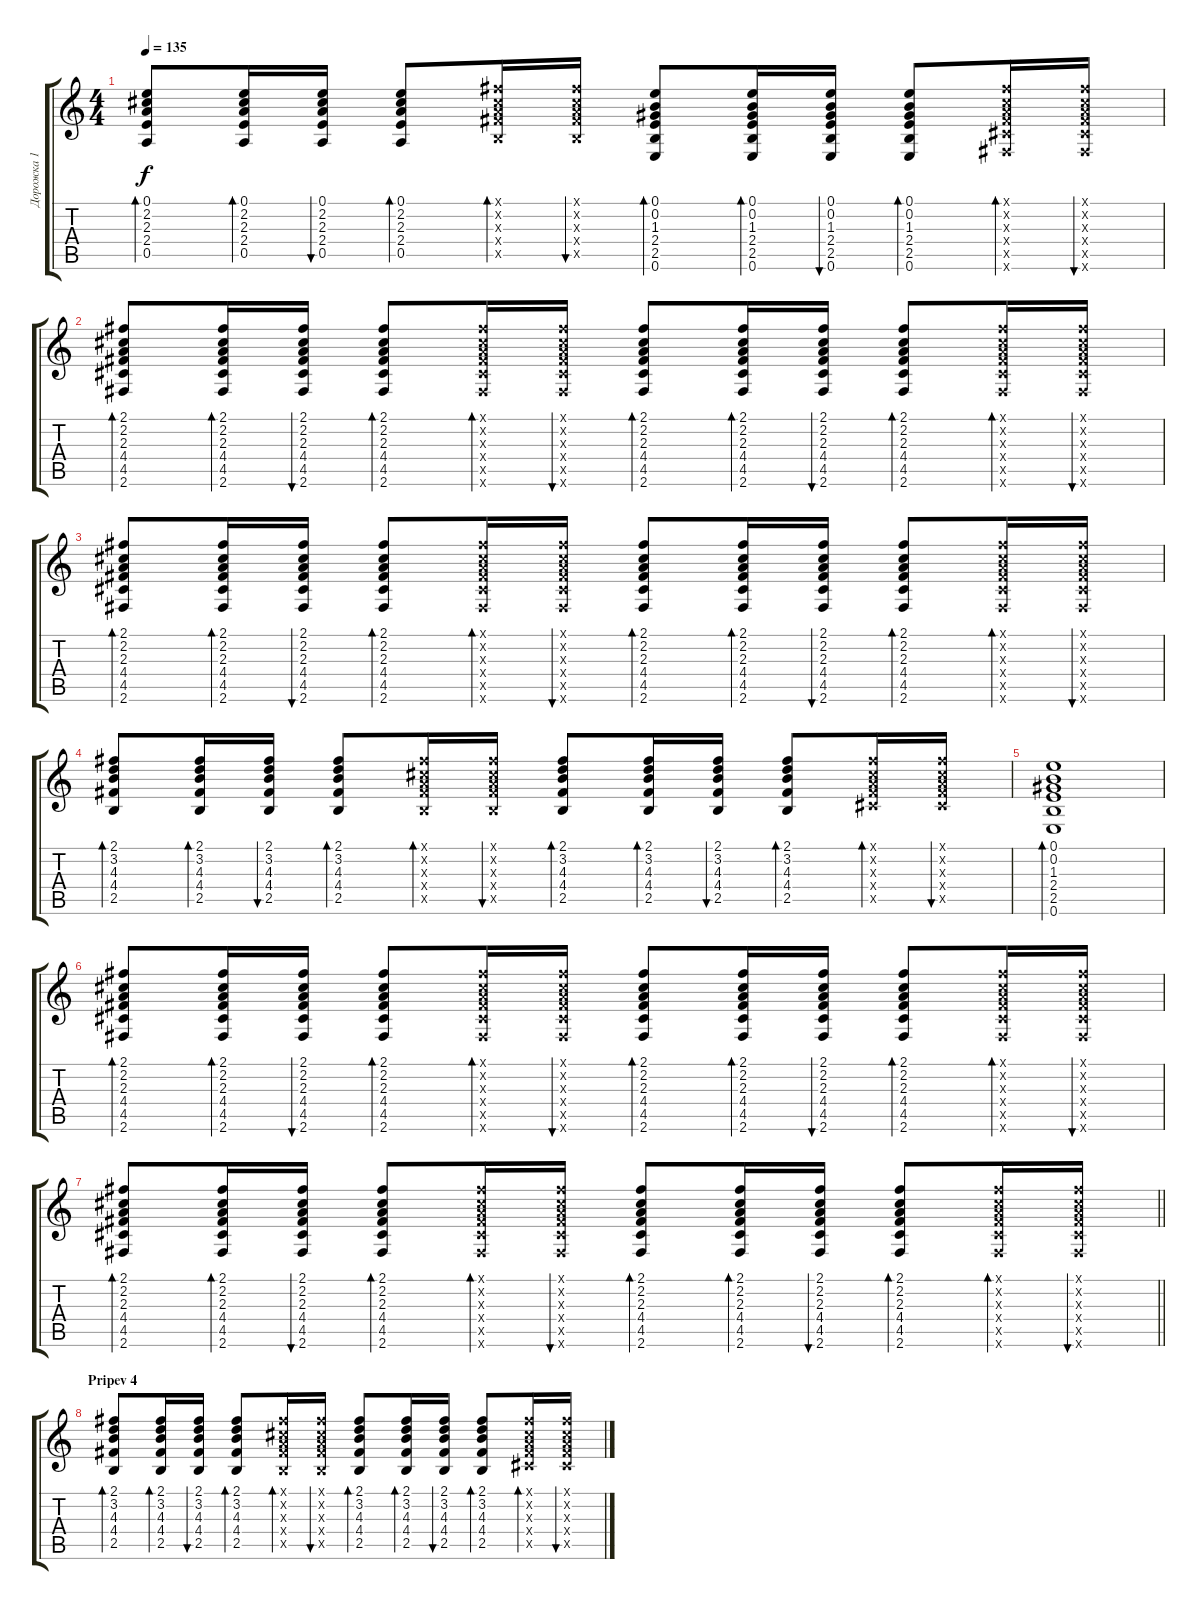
\track ("Дорожка 1" "Дорожка 1") {instrument acousticguitarsteel}
\staff {score tabs}
\tuning (E4 B3 G3 D3 A2 E2) {hide}
\ts (4 4)
\tempo 135
\clef g2
\ks c
(0.1 2.2 2.3 2.4 0.5).8{bd 60 dy f} (0.1 2.2 2.3 2.4 0.5).16{bd 60} (0.1 2.2 2.3 2.4 0.5).16{bu 60} (0.1 2.2 2.3 2.4 0.5).8{bd 60} (2.1{x} 2.2{x} 2.3{x} 4.4{x} 2.5{x}).16{bd 60} (2.1{x} 2.2{x} 2.3{x} 4.4{x} 2.5{x}).16{bu 60} (0.1 0.2 1.3 2.4 2.5 0.6).8{bd 60} (0.1 0.2 1.3 2.4 2.5 0.6).16{bd 60} (0.1 0.2 1.3 2.4 2.5 0.6).16{bu 60} (0.1 0.2 1.3 2.4 2.5 0.6).8{bd 60} (2.1{x} 2.2{x} 2.3{x} 4.4{x} 4.5{x} 2.6{x}).16{bd 60} (2.1{x} 2.2{x} 2.3{x} 4.4{x} 4.5{x} 2.6{x}).16{bu 60} |
(2.1 2.2 2.3 4.4 4.5 2.6).8{bd 60} (2.1 2.2 2.3 4.4 4.5 2.6).16{bd 60} (2.1 2.2 2.3 4.4 4.5 2.6).16{bu 60} (2.1 2.2 2.3 4.4 4.5 2.6).8{bd 60} (2.1{x} 2.2{x} 2.3{x} 4.4{x} 4.5{x} 2.6{x}).16{bd 60} (2.1{x} 2.2{x} 2.3{x} 4.4{x} 4.5{x} 2.6{x}).16{bu 60} (2.1 2.2 2.3 4.4 4.5 2.6).8{bd 60} (2.1 2.2 2.3 4.4 4.5 2.6).16{bd 60} (2.1 2.2 2.3 4.4 4.5 2.6).16{bu 60} (2.1 2.2 2.3 4.4 4.5 2.6).8{bd 60} (2.1{x} 2.2{x} 2.3{x} 4.4{x} 4.5{x} 2.6{x}).16{bd 60} (2.1{x} 2.2{x} 2.3{x} 4.4{x} 4.5{x} 2.6{x}).16{bu 60} |
(2.1 2.2 2.3 4.4 4.5 2.6).8{bd 60} (2.1 2.2 2.3 4.4 4.5 2.6).16{bd 60} (2.1 2.2 2.3 4.4 4.5 2.6).16{bu 60} (2.1 2.2 2.3 4.4 4.5 2.6).8{bd 60} (2.1{x} 2.2{x} 2.3{x} 4.4{x} 4.5{x} 2.6{x}).16{bd 60} (2.1{x} 2.2{x} 2.3{x} 4.4{x} 4.5{x} 2.6{x}).16{bu 60} (2.1 2.2 2.3 4.4 4.5 2.6).8{bd 60} (2.1 2.2 2.3 4.4 4.5 2.6).16{bd 60} (2.1 2.2 2.3 4.4 4.5 2.6).16{bu 60} (2.1 2.2 2.3 4.4 4.5 2.6).8{bd 60} (2.1{x} 2.2{x} 2.3{x} 4.4{x} 4.5{x} 2.6{x}).16{bd 60} (2.1{x} 2.2{x} 2.3{x} 4.4{x} 4.5{x} 2.6{x}).16{bu 60} |
(2.1 3.2 4.3 4.4 2.5).8{bd 60} (2.1 3.2 4.3 4.4 2.5).16{bd 60} (2.1 3.2 4.3 4.4 2.5).16{bu 60} (2.1 3.2 4.3 4.4 2.5).8{bd 60} (2.1{x} 2.2{x} 2.3{x} 4.4{x} 2.5{x}).16{bd 60} (2.1{x} 2.2{x} 2.3{x} 4.4{x} 2.5{x}).16{bu 60} (2.1 3.2 4.3 4.4 2.5).8{bd 60} (2.1 3.2 4.3 4.4 2.5).16{bd 60} (2.1 3.2 4.3 4.4 2.5).16{bu 60} (2.1 3.2 4.3 4.4 2.5).8{bd 60} (2.1{x} 2.2{x} 2.3{x} 4.4{x} 4.5{x}).16{bd 60} (2.1{x} 2.2{x} 2.3{x} 4.4{x} 4.5{x}).16{bu 60} |
(0.1 0.2 1.3 2.4 2.5 0.6).1{bd 60} |
(2.1 2.2 2.3 4.4 4.5 2.6).8{bd 60} (2.1 2.2 2.3 4.4 4.5 2.6).16{bd 60} (2.1 2.2 2.3 4.4 4.5 2.6).16{bu 60} (2.1 2.2 2.3 4.4 4.5 2.6).8{bd 60} (2.1{x} 2.2{x} 2.3{x} 4.4{x} 4.5{x} 2.6{x}).16{bd 60} (2.1{x} 2.2{x} 2.3{x} 4.4{x} 4.5{x} 2.6{x}).16{bu 60} (2.1 2.2 2.3 4.4 4.5 2.6).8{bd 60} (2.1 2.2 2.3 4.4 4.5 2.6).16{bd 60} (2.1 2.2 2.3 4.4 4.5 2.6).16{bu 60} (2.1 2.2 2.3 4.4 4.5 2.6).8{bd 60} (2.1{x} 2.2{x} 2.3{x} 4.4{x} 4.5{x} 2.6{x}).16{bd 60} (2.1{x} 2.2{x} 2.3{x} 4.4{x} 4.5{x} 2.6{x}).16{bu 60} |
\barLineRight lightlight
(2.1 2.2 2.3 4.4 4.5 2.6).8{bd 60} (2.1 2.2 2.3 4.4 4.5 2.6).16{bd 60} (2.1 2.2 2.3 4.4 4.5 2.6).16{bu 60} (2.1 2.2 2.3 4.4 4.5 2.6).8{bd 60} (2.1{x} 2.2{x} 2.3{x} 4.4{x} 4.5{x} 2.6{x}).16{bd 60} (2.1{x} 2.2{x} 2.3{x} 4.4{x} 4.5{x} 2.6{x}).16{bu 60} (2.1 2.2 2.3 4.4 4.5 2.6).8{bd 60} (2.1 2.2 2.3 4.4 4.5 2.6).16{bd 60} (2.1 2.2 2.3 4.4 4.5 2.6).16{bu 60} (2.1 2.2 2.3 4.4 4.5 2.6).8{bd 60} (2.1{x} 2.2{x} 2.3{x} 4.4{x} 4.5{x} 2.6{x}).16{bd 60} (2.1{x} 2.2{x} 2.3{x} 4.4{x} 4.5{x} 2.6{x}).16{bu 60} |
\section ("" "Pripev 4")
(2.1 3.2 4.3 4.4 2.5).8{bd 60} (2.1 3.2 4.3 4.4 2.5).16{bd 60} (2.1 3.2 4.3 4.4 2.5).16{bu 60} (2.1 3.2 4.3 4.4 2.5).8{bd 60} (2.1{x} 2.2{x} 2.3{x} 4.4{x} 2.5{x}).16{bd 60} (2.1{x} 2.2{x} 2.3{x} 4.4{x} 2.5{x}).16{bu 60} (2.1 3.2 4.3 4.4 2.5).8{bd 60} (2.1 3.2 4.3 4.4 2.5).16{bd 60} (2.1 3.2 4.3 4.4 2.5).16{bu 60} (2.1 3.2 4.3 4.4 2.5).8{bd 60} (2.1{x} 2.2{x} 2.3{x} 4.4{x} 4.5{x}).16{bd 60} (2.1{x} 2.2{x} 2.3{x} 4.4{x} 4.5{x}).16{bu 60}
